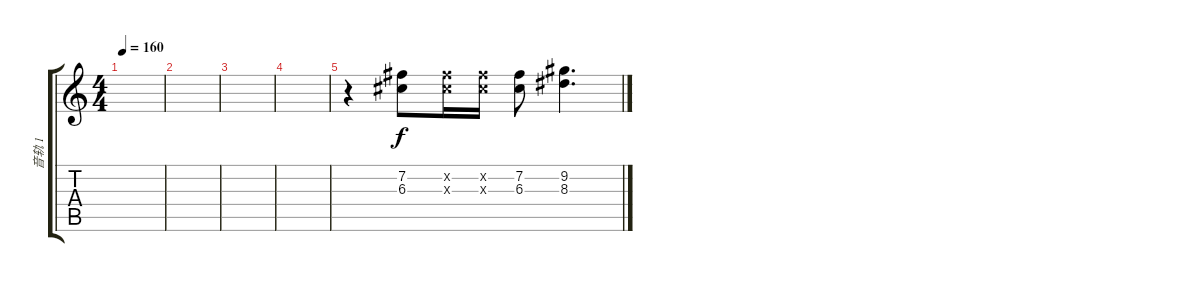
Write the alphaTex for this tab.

\track ("音轨 1" "音轨 1") {instrument distortionguitar}
\staff {score tabs}
\tuning (E4 B3 G3 D3 A2 E2) {hide}
\ts (4 4)
\tempo 160
\clef g2
\ks c
|
|
|
|
r.4 (7.2 6.3).8 (7.2{x} 6.3{x}).16 (7.2{x} 6.3{x}).16 (7.2 6.3).8 (9.2 8.3).4{d}
